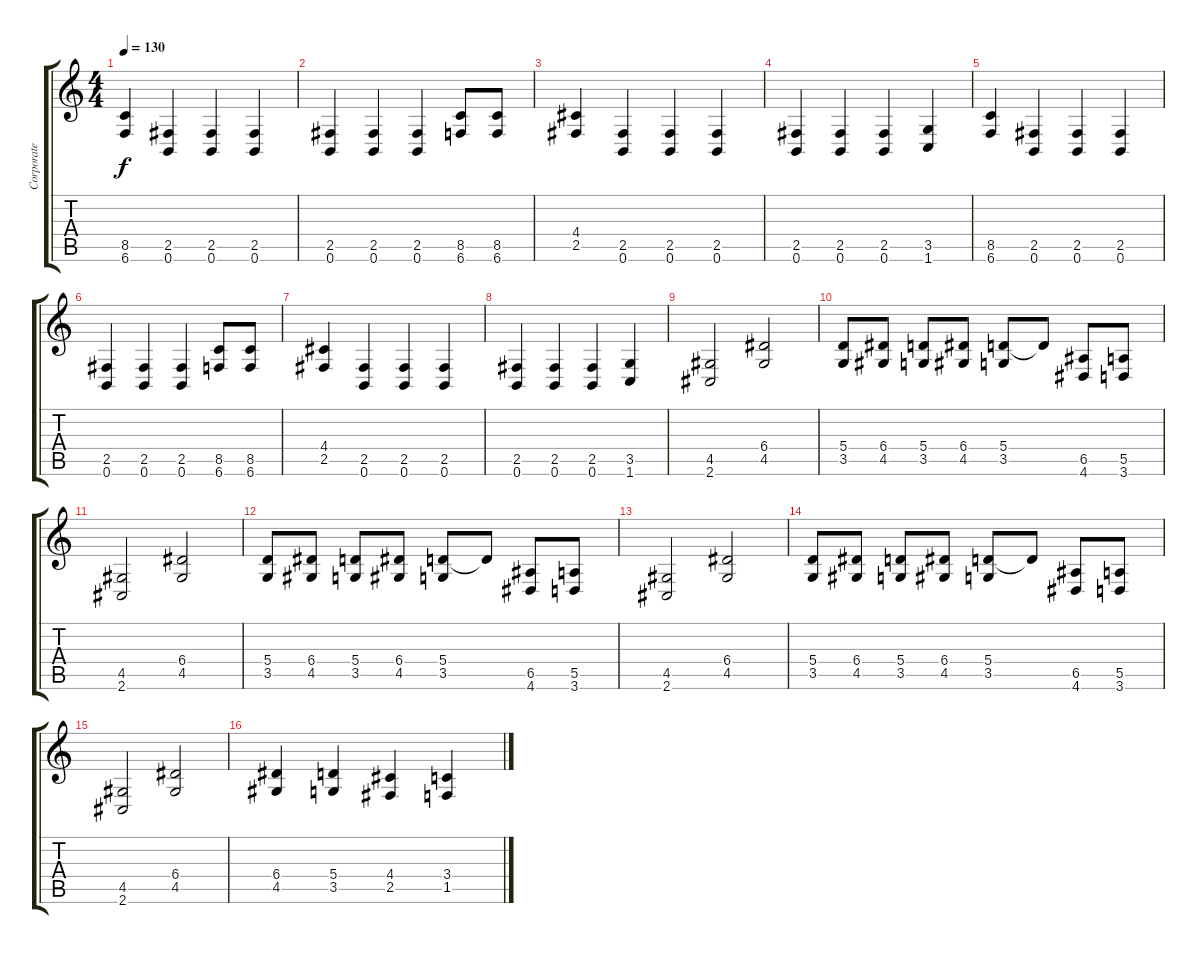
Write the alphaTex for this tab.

\track ("Corporate Death (L)" "Corporate ") {instrument distortionguitar}
\staff {score tabs}
\tuning (B3 Gb3 D3 A2 E2 B1) {hide}
\ts (4 4)
\tempo 130
\clef g2
\ks c
(8.5 6.6).4{dy f} (2.5 0.6).4 (2.5 0.6).4 (2.5 0.6).4 |
(2.5 0.6).4 (2.5 0.6).4 (2.5 0.6).4 (8.5 6.6).8 (8.5 6.6).8 |
(4.4 2.5).4 (2.5 0.6).4 (2.5 0.6).4 (2.5 0.6).4 |
(2.5 0.6).4 (2.5 0.6).4 (2.5 0.6).4 (3.5 1.6).4 |
(8.5 6.6).4 (2.5 0.6).4 (2.5 0.6).4 (2.5 0.6).4 |
(2.5 0.6).4 (2.5 0.6).4 (2.5 0.6).4 (8.5 6.6).8 (8.5 6.6).8 |
(4.4 2.5).4 (2.5 0.6).4 (2.5 0.6).4 (2.5 0.6).4 |
(2.5 0.6).4 (2.5 0.6).4 (2.5 0.6).4 (3.5 1.6).4 |
(4.5 2.6).2 (6.4 4.5).2 |
(5.4 3.5).8 (6.4 4.5).8 (5.4 3.5).8 (6.4 4.5).8 (5.4 3.5).8 5.4{t}.8 (6.5 4.6).8 (5.5 3.6).8 |
(4.5 2.6).2 (6.4 4.5).2 |
(5.4 3.5).8 (6.4 4.5).8 (5.4 3.5).8 (6.4 4.5).8 (5.4 3.5).8 5.4{t}.8 (6.5 4.6).8 (5.5 3.6).8 |
(4.5 2.6).2 (6.4 4.5).2 |
(5.4 3.5).8 (6.4 4.5).8 (5.4 3.5).8 (6.4 4.5).8 (5.4 3.5).8 5.4{t}.8 (6.5 4.6).8 (5.5 3.6).8 |
(4.5 2.6).2 (6.4 4.5).2 |
(6.4 4.5).4 (5.4 3.5).4 (4.4 2.5).4 (3.4 1.5).4
